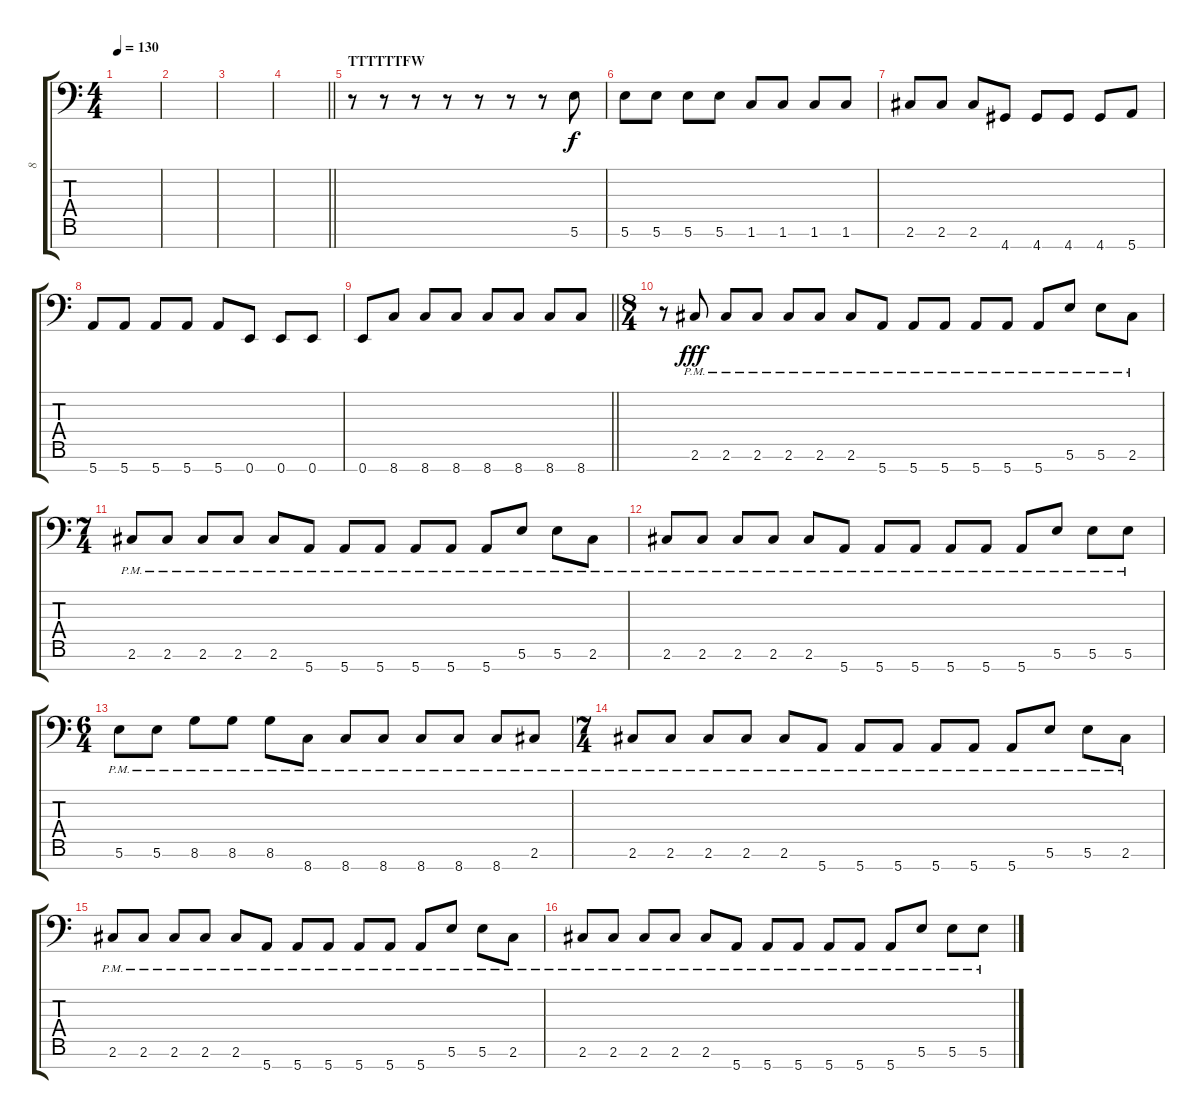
\track ("8 " "8 ") {instrument distortionguitar}
\staff {score tabs}
\tuning (B3 G3 D3 A2 E2 B1 E1) {hide}
\ts (4 4)
\tempo 130
\clef f4
\ks c
|
|
|
\barLineRight lightlight
|
\section ("" "TTTTTTFW")
r.8 r.8 r.8 r.8 r.8 r.8 r.8 5.6.8 |
5.6.8 5.6.8 5.6.8 5.6.8 1.6.8 1.6.8 1.6.8 1.6.8 |
2.6.8 2.6.8 2.6.8 4.7.8 4.7.8 4.7.8 4.7.8 5.7.8 |
5.7.8 5.7.8 5.7.8 5.7.8 5.7.8 0.7.8 0.7.8 0.7.8 |
\barLineRight lightlight
0.7.8 8.7.8 8.7.8 8.7.8 8.7.8 8.7.8 8.7.8 8.7.8 |
\ts (8 4)
r.8 2.6{pm}.8{dy fff} 2.6{pm}.8 2.6{pm}.8 2.6{pm}.8 2.6{pm}.8 2.6{pm}.8 5.7{pm}.8 5.7{pm}.8 5.7{pm}.8 5.7{pm}.8 5.7{pm}.8 5.7{pm}.8 5.6{pm}.8 5.6{pm}.8 2.6{pm}.8 |
\ts (7 4)
2.6{pm}.8 2.6{pm}.8 2.6{pm}.8 2.6{pm}.8 2.6{pm}.8 5.7{pm}.8 5.7{pm}.8 5.7{pm}.8 5.7{pm}.8 5.7{pm}.8 5.7{pm}.8 5.6{pm}.8 5.6{pm}.8 2.6{pm}.8 |
2.6{pm}.8 2.6{pm}.8 2.6{pm}.8 2.6{pm}.8 2.6{pm}.8 5.7{pm}.8 5.7{pm}.8 5.7{pm}.8 5.7{pm}.8 5.7{pm}.8 5.7{pm}.8 5.6{pm}.8 5.6{pm}.8 5.6{pm}.8 |
\ts (6 4)
5.6{pm}.8 5.6{pm}.8 8.6{pm}.8 8.6{pm}.8 8.6{pm}.8 8.7{pm}.8 8.7{pm}.8 8.7{pm}.8 8.7{pm}.8 8.7{pm}.8 8.7{pm}.8 2.6{pm}.8 |
\ts (7 4)
2.6{pm}.8 2.6{pm}.8 2.6{pm}.8 2.6{pm}.8 2.6{pm}.8 5.7{pm}.8 5.7{pm}.8 5.7{pm}.8 5.7{pm}.8 5.7{pm}.8 5.7{pm}.8 5.6{pm}.8 5.6{pm}.8 2.6{pm}.8 |
2.6{pm}.8 2.6{pm}.8 2.6{pm}.8 2.6{pm}.8 2.6{pm}.8 5.7{pm}.8 5.7{pm}.8 5.7{pm}.8 5.7{pm}.8 5.7{pm}.8 5.7{pm}.8 5.6{pm}.8 5.6{pm}.8 2.6{pm}.8 |
2.6{pm}.8 2.6{pm}.8 2.6{pm}.8 2.6{pm}.8 2.6{pm}.8 5.7{pm}.8 5.7{pm}.8 5.7{pm}.8 5.7{pm}.8 5.7{pm}.8 5.7{pm}.8 5.6{pm}.8 5.6{pm}.8 5.6{pm}.8
